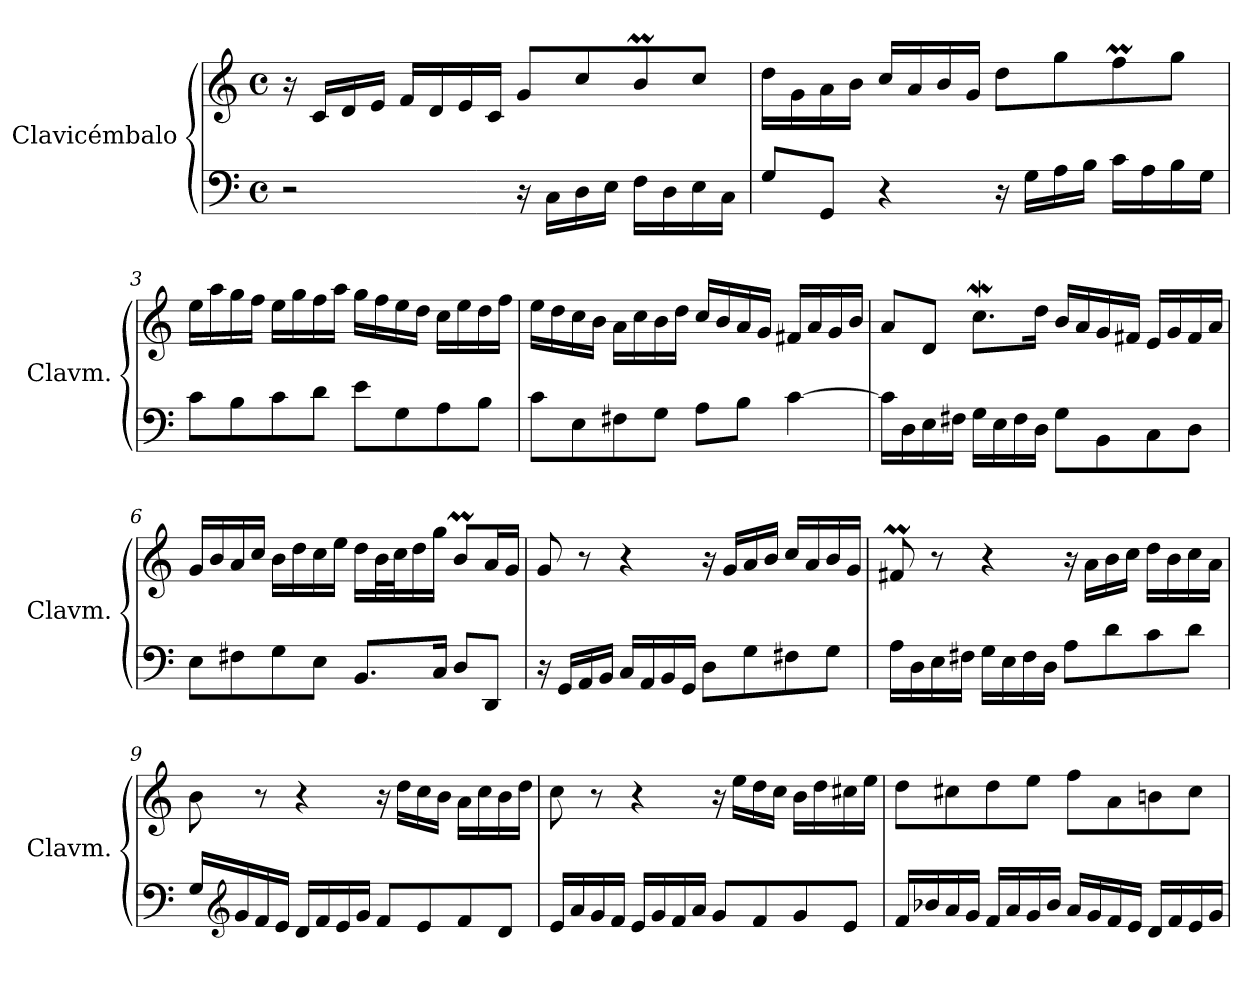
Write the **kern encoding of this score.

**kern	**kern
*part1	*part1
*staff2	*staff1
*I"Clavicémbalo	*
*I'Clavm.	*
*clefF4	*clefG2
*k[]	*k[]
*M4/4	*M4/4
*met(c)	*met(c)
*MM80	*MM80
=1	=1
2r	16r
.	16c/LL
.	16d/
.	16e/JJ
.	16f/LL
.	16d/
.	16e/
.	16c/JJ
16r	8g/L
16C\LL	.
16D\	8cc/
16E\JJ	.
16F\LL	8bm/
16D\	.
16E\	8cc/J
16C\JJ	.
=2	=2
8G/L	16dd\LL
.	16g\
8GG/J	16a\
.	16b\JJ
4r	16cc/LL
.	16a/
.	16b/
.	16g/JJ
16r	8dd\L
16G\LL	.
16A\	8gg\
16B\JJ	.
16c\LL	8ffM\
16A\	.
16B\	8gg\J
16G\JJ	.
!!LO:LB:g=z
=3	=3
8c\L	16ee\LL
.	16aa\
8B\	16gg\
.	16ff\JJ
8c\	16ee\LL
.	16gg\
8d\J	16ff\
.	16aa\JJ
8e\L	16gg\LL
.	16ff\
8G\	16ee\
.	16dd\JJ
8A\	16cc\LL
.	16ee\
8B\J	16dd\
.	16ff\JJ
=4	=4
8c\L	16ee\LL
.	16dd\
8E\	16cc\
.	16b\JJ
8F#X\	16a\LL
.	16cc\
8G\J	16b\
.	16dd\JJ
8A\L	16cc/LL
.	16b/
8B\J	16a/
.	16g/JJ
[4c\	16f#X/LL
.	16a/
.	16g/
.	16b/JJ
!!LO:LB:g=z
=5	=5
16c\LL]	8a/L
16D\	.
16E\	8d/J
16F#X\JJ	.
16G\LL	8.ccw\L
16E\	.
16F#\	.
16D\JJ	16dd\Jk
8G\L	16b/LL
.	16a/
8BB\	16g/
.	16f#X/JJ
8C\	16e/LL
.	16g/
8D\J	16f#/
.	16a/JJ
=6	=6
8E\L	16g/LL
.	16b/
8F#X\	16a/
.	16cc/JJ
8G\	16b\LL
.	16dd\
8E\J	16cc\
.	16ee\JJ
8.BB/L	16dd\LL
.	32b\L
.	32cc\J
.	16dd\
16C/Jk	16gg\JJ
8D/L	8bm/L
8DD/J	16a/L
.	16g/JJ
!!LO:LB:g=z
=7	=7
16r	8g/
16GG/LL	.
16AA/	8r
16BB/JJ	.
16C/LL	4r
16AA/	.
16BB/	.
16GG/JJ	.
8D\L	16r
.	16g/LL
8G\	16a/
.	16b/JJ
8F#X\	16cc/LL
.	16a/
8G\J	16b/
.	16g/JJ
=8	=8
16A\LL	8f#Xm/
16D\	.
16E\	8r
16F#X\JJ	.
16G\LL	4r
16E\	.
16F#\	.
16D\JJ	.
8A\L	16r
.	16a\LL
8d\	16b\
.	16cc\JJ
8c\	16dd\LL
.	16b\
8d\J	16cc\
.	16a\JJ
!!LO:LB:g=z
=9	=9
16G/LL	8b\
*clefG2	*
16g/	.
16f/	8r
16e/JJ	.
16d/LL	4r
16f/	.
16e/	.
16g/JJ	.
8f/L	16r
.	16dd\LL
8e/	16cc\
.	16b\JJ
8f/	16a\LL
.	16cc\
8d/J	16b\
.	16dd\JJ
=10	=10
16e/LL	8cc\
16a/	.
16g/	8r
16f/JJ	.
16e/LL	4r
16g/	.
16f/	.
16a/JJ	.
8g/L	16r
.	16ee\LL
8f/	16dd\
.	16cc\JJ
8g/	16b\LL
.	16dd\
8e/J	16cc#X\
.	16ee\JJ
!!LO:LB:g=z
=11	=11
16f/LL	8dd\L
16b-X/	.
16a/	8cc#X\
16g/JJ	.
16f/LL	8dd\
16a/	.
16g/	8ee\J
16b-/JJ	.
16a/LL	8ff\L
16g/	.
16f/	8a\
16e/JJ	.
16d/LL	8bn\
16f/	.
16e/	8cc#\J
16g/JJ	.
=	=
*-	*-
